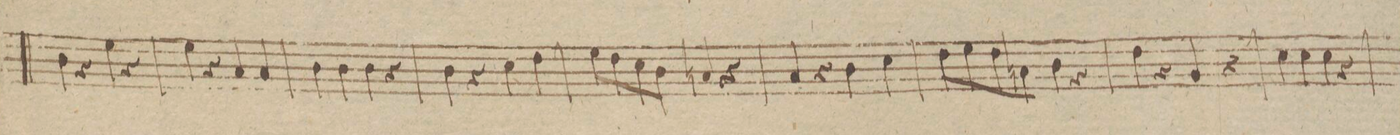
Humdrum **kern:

**kern	**dynam
*I"Viola	*
*clefC3	*
*k[b-]	*
*met(c|)	*
*M2/2	*
4c\	.
4r	.
4f\	.
4r	.
=30	=30
4f\	.
4r	.
4B-/	.
4B-/	.
=31	=31
4c\	.
4c\	.
4c\	.
4r	.
=32	=32
4c\	.
4r	.
4d\	.
4e\	.
=33	=33
8f\L	.
8e\	.
8d\	.
8c\J	.
4Bn/	.
4r	.
=34	=34
4B-/	.
4r	.
4c\	.
4d\	.
=35	=35
8e\L	.
8f\	.
8e\	.
8Bn\J	.
4c\	.
4r	.
=36	=36
4e\	.
4r	.
4A/	.
4r	.
=37	=37
4d\	.
4d\	.
4d\	.
4r	.
=38	=38
*-	*-
